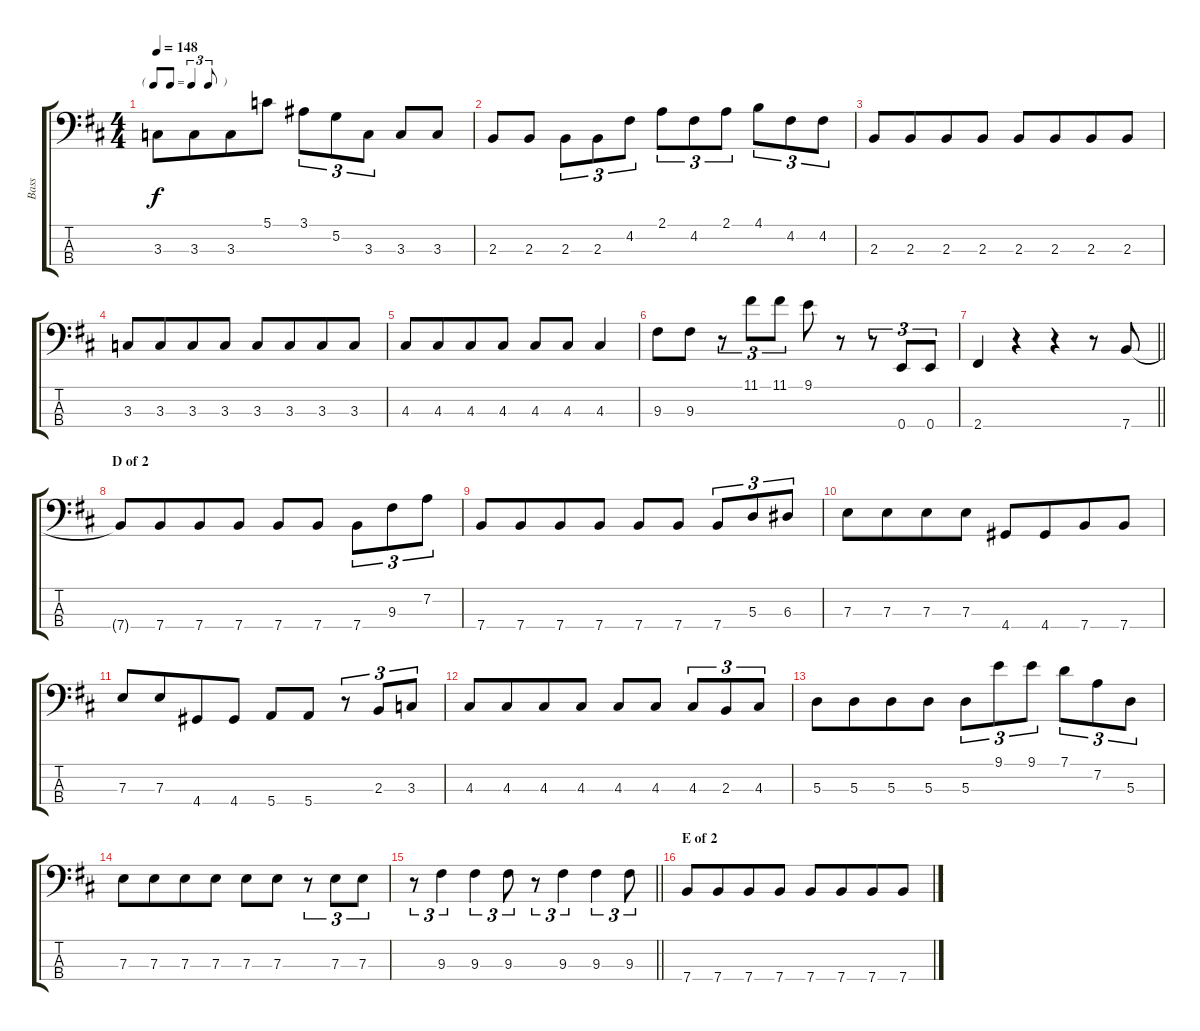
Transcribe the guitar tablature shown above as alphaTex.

\track ("Bass" "Bass") {instrument electricbassfinger}
\staff {score tabs}
\tuning (G2 D2 A1 E1) {hide}
\ts (4 4)
\tf triplet8th
\tempo 148
\clef f4
\ks bminor
3.3.8{dy f} 3.3.8{beam merge} 3.3.8 5.1.8 3.1.8{tu (3 2)} 5.2.8{tu (3 2)} 3.3.8{tu (3 2)} 3.3.8 3.3.8 |
2.3.8 2.3.8 2.3.8{tu (3 2)} 2.3.8{tu (3 2)} 4.2.8{tu (3 2)} 2.1.8{tu (3 2)} 4.2.8{tu (3 2)} 2.1.8{tu (3 2)} 4.1.8{tu (3 2)} 4.2.8{tu (3 2)} 4.2.8{tu (3 2)} |
2.3.8 2.3.8{beam merge} 2.3.8 2.3.8 2.3.8 2.3.8{beam merge} 2.3.8 2.3.8 |
3.3.8 3.3.8{beam merge} 3.3.8 3.3.8 3.3.8 3.3.8{beam merge} 3.3.8 3.3.8 |
4.3.8 4.3.8{beam merge} 4.3.8 4.3.8 4.3.8 4.3.8 4.3.4 |
9.3.8 9.3.8 r.8{tu (3 2)} 11.1.8{tu (3 2)} 11.1.8{tu (3 2)} 9.1.8 r.8 r.8{tu (3 2)} 0.4.8{tu (3 2)} 0.4.8{tu (3 2)} |
\barLineRight lightlight
2.4.4 r.4 r.4 r.8 7.4.8 |
\section ("" "D of 2")
7.4{t}.8 7.4.8{beam merge} 7.4.8 7.4.8 7.4.8 7.4.8 7.4.8{tu (3 2)} 9.3.8{tu (3 2)} 7.2.8{tu (3 2)} |
7.4.8 7.4.8{beam merge} 7.4.8 7.4.8 7.4.8 7.4.8 7.4.8{tu (3 2)} 5.3.8{tu (3 2)} 6.3.8{tu (3 2)} |
7.3.8 7.3.8{beam merge} 7.3.8 7.3.8 4.4.8 4.4.8{beam merge} 7.4.8 7.4.8 |
7.3.8 7.3.8{beam merge} 4.4.8 4.4.8 5.4.8 5.4.8 r.8{tu (3 2)} 2.3.8{tu (3 2)} 3.3.8{tu (3 2)} |
4.3.8 4.3.8{beam merge} 4.3.8 4.3.8 4.3.8 4.3.8 4.3.8{tu (3 2)} 2.3.8{tu (3 2)} 4.3.8{tu (3 2)} |
5.3.8 5.3.8{beam merge} 5.3.8 5.3.8 5.3.8{tu (3 2)} 9.1.8{tu (3 2)} 9.1.8{tu (3 2)} 7.1.8{tu (3 2)} 7.2.8{tu (3 2)} 5.3.8{tu (3 2)} |
7.3.8 7.3.8{beam merge} 7.3.8 7.3.8 7.3.8 7.3.8 r.8{tu (3 2)} 7.3.8{tu (3 2)} 7.3.8{tu (3 2)} |
\barLineRight lightlight
r.8{tu (3 2)} 9.3.4{tu (3 2)} 9.3.4{tu (3 2)} 9.3.8{tu (3 2)} r.8{tu (3 2)} 9.3.4{tu (3 2)} 9.3.4{tu (3 2)} 9.3.8{tu (3 2)} |
\section ("" "E of 2")
7.4.8 7.4.8{beam merge} 7.4.8 7.4.8 7.4.8 7.4.8{beam merge} 7.4.8 7.4.8
